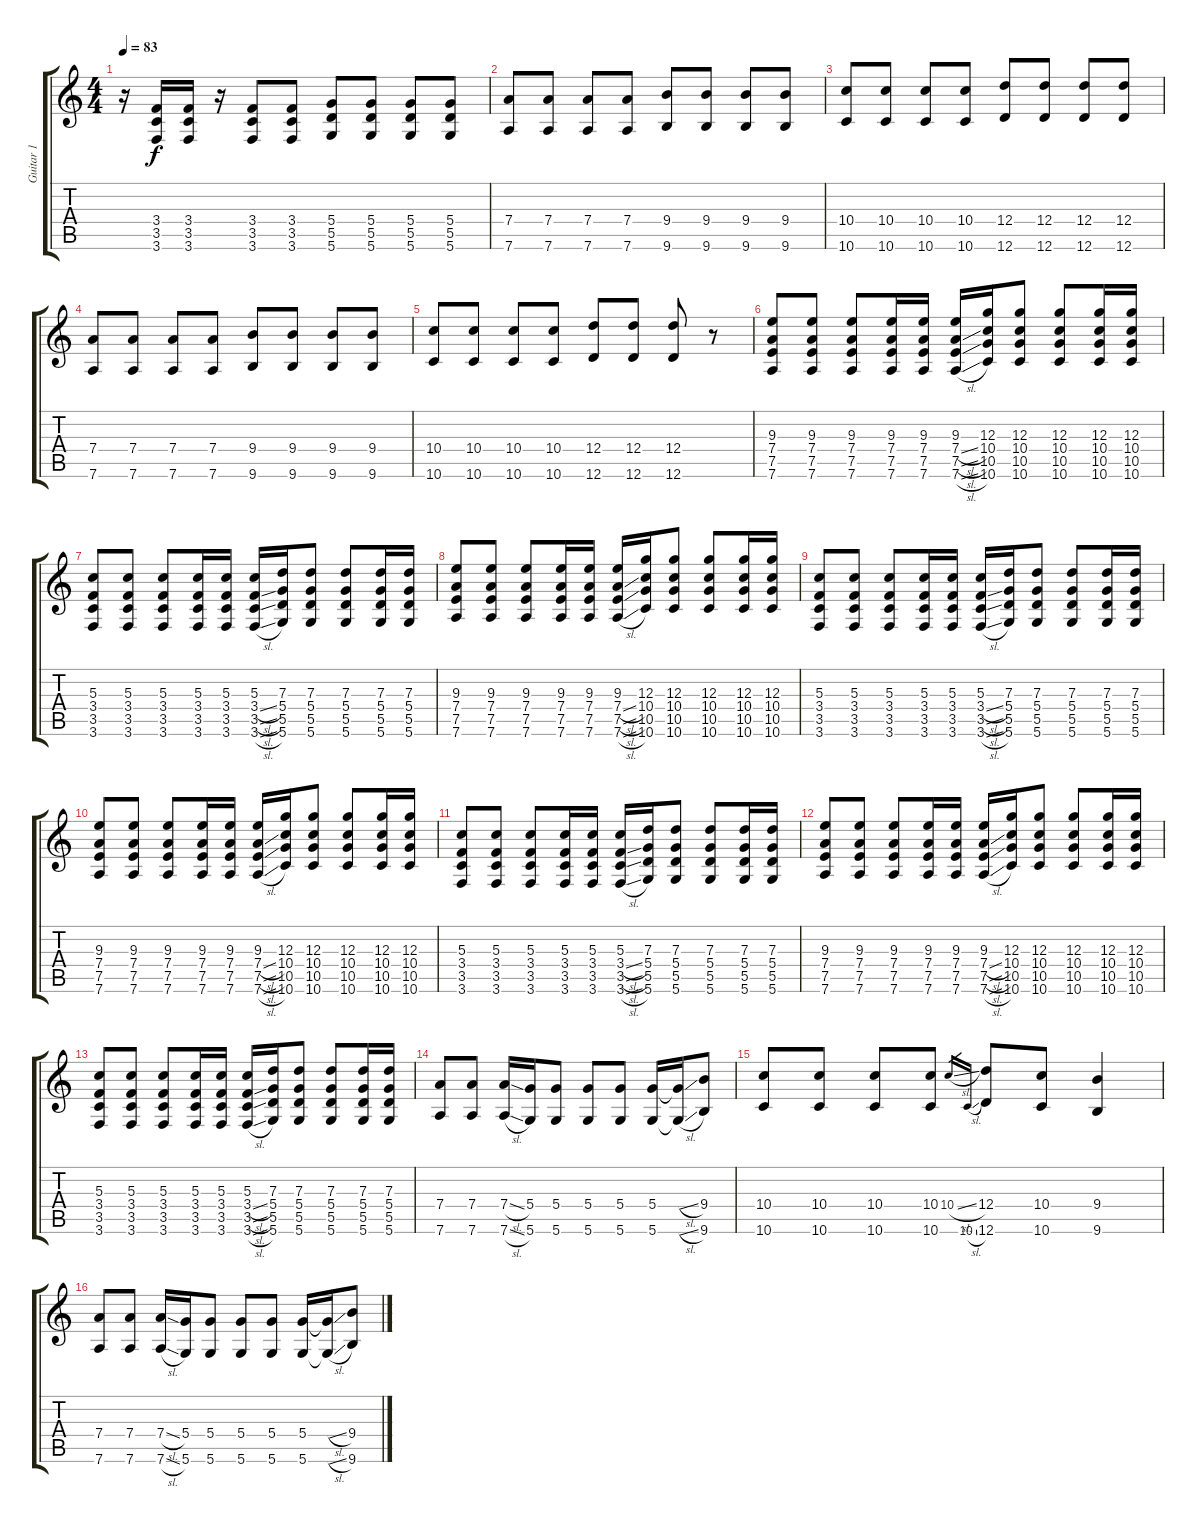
\track ("Guitar 1" "Guitar 1") {instrument electricguitarclean}
\staff {score tabs}
\tuning (E4 B3 G3 D3 A2 D2) {hide}
\ts (4 4)
\tempo 83
\clef g2
\ks c
r.16{dy f} (3.4 3.5 3.6).16 (3.4 3.5 3.6).16 r.16 (3.4 3.5 3.6).8 (3.4 3.5 3.6).8 (5.4 5.5 5.6).8 (5.4 5.5 5.6).8 (5.4 5.5 5.6).8 (5.4 5.5 5.6).8 |
(7.4 7.6).8{volume 7} (7.4 7.6).8 (7.4 7.6).8 (7.4 7.6).8 (9.4 9.6).8 (9.4 9.6).8 (9.4 9.6).8 (9.4 9.6).8 |
(10.4 10.6).8 (10.4 10.6).8 (10.4 10.6).8 (10.4 10.6).8 (12.4 12.6).8 (12.4 12.6).8 (12.4 12.6).8 (12.4 12.6).8 |
(7.4 7.6).8 (7.4 7.6).8 (7.4 7.6).8 (7.4 7.6).8 (9.4 9.6).8 (9.4 9.6).8 (9.4 9.6).8 (9.4 9.6).8 |
(10.4 10.6).8 (10.4 10.6).8 (10.4 10.6).8 (10.4 10.6).8 (12.4 12.6).8 (12.4 12.6).8 (12.4 12.6).8 r.8 |
(9.3 7.4 7.5 7.6).8{volume 13} (9.3 7.4 7.5 7.6).8 (9.3 7.4 7.5 7.6).8 (9.3 7.4 7.5 7.6).16 (9.3 7.4 7.5 7.6).16 (9.3 7.4{sl} 7.5{sl} 7.6{sl}).16 (12.3 10.4 10.5 10.6).16 (12.3 10.4 10.5 10.6).8 (12.3 10.4 10.5 10.6).8 (12.3 10.4 10.5 10.6).16 (12.3 10.4 10.5 10.6).16 |
(5.3 3.4 3.5 3.6).8 (5.3 3.4 3.5 3.6).8 (5.3 3.4 3.5 3.6).8 (5.3 3.4 3.5 3.6).16 (5.3 3.4 3.5 3.6).16 (5.3 3.4{sl} 3.5{sl} 3.6{sl}).16 (7.3 5.4 5.5 5.6).16 (7.3 5.4 5.5 5.6).8 (7.3 5.4 5.5 5.6).8 (7.3 5.4 5.5 5.6).16 (7.3 5.4 5.5 5.6).16 |
(9.3 7.4 7.5 7.6).8 (9.3 7.4 7.5 7.6).8 (9.3 7.4 7.5 7.6).8 (9.3 7.4 7.5 7.6).16 (9.3 7.4 7.5 7.6).16 (9.3 7.4{sl} 7.5{sl} 7.6{sl}).16 (12.3 10.4 10.5 10.6).16 (12.3 10.4 10.5 10.6).8 (12.3 10.4 10.5 10.6).8 (12.3 10.4 10.5 10.6).16 (12.3 10.4 10.5 10.6).16 |
(5.3 3.4 3.5 3.6).8 (5.3 3.4 3.5 3.6).8 (5.3 3.4 3.5 3.6).8 (5.3 3.4 3.5 3.6).16 (5.3 3.4 3.5 3.6).16 (5.3 3.4{sl} 3.5{sl} 3.6{sl}).16 (7.3 5.4 5.5 5.6).16 (7.3 5.4 5.5 5.6).8 (7.3 5.4 5.5 5.6).8 (7.3 5.4 5.5 5.6).16 (7.3 5.4 5.5 5.6).16 |
(9.3 7.4 7.5 7.6).8 (9.3 7.4 7.5 7.6).8 (9.3 7.4 7.5 7.6).8 (9.3 7.4 7.5 7.6).16 (9.3 7.4 7.5 7.6).16 (9.3 7.4{sl} 7.5{sl} 7.6{sl}).16 (12.3 10.4 10.5 10.6).16 (12.3 10.4 10.5 10.6).8 (12.3 10.4 10.5 10.6).8 (12.3 10.4 10.5 10.6).16 (12.3 10.4 10.5 10.6).16 |
(5.3 3.4 3.5 3.6).8 (5.3 3.4 3.5 3.6).8 (5.3 3.4 3.5 3.6).8 (5.3 3.4 3.5 3.6).16 (5.3 3.4 3.5 3.6).16 (5.3 3.4{sl} 3.5{sl} 3.6{sl}).16 (7.3 5.4 5.5 5.6).16 (7.3 5.4 5.5 5.6).8 (7.3 5.4 5.5 5.6).8 (7.3 5.4 5.5 5.6).16 (7.3 5.4 5.5 5.6).16 |
(9.3 7.4 7.5 7.6).8 (9.3 7.4 7.5 7.6).8 (9.3 7.4 7.5 7.6).8 (9.3 7.4 7.5 7.6).16 (9.3 7.4 7.5 7.6).16 (9.3 7.4{sl} 7.5{sl} 7.6{sl}).16 (12.3 10.4 10.5 10.6).16 (12.3 10.4 10.5 10.6).8 (12.3 10.4 10.5 10.6).8 (12.3 10.4 10.5 10.6).16 (12.3 10.4 10.5 10.6).16 |
(5.3 3.4 3.5 3.6).8 (5.3 3.4 3.5 3.6).8 (5.3 3.4 3.5 3.6).8 (5.3 3.4 3.5 3.6).16 (5.3 3.4 3.5 3.6).16 (5.3 3.4{sl} 3.5{sl} 3.6{sl}).16 (7.3 5.4 5.5 5.6).16 (7.3 5.4 5.5 5.6).8 (7.3 5.4 5.5 5.6).8 (7.3 5.4 5.5 5.6).16 (7.3 5.4 5.5 5.6).16 |
(7.4 7.6).8{volume 15 balance 10} (7.4 7.6).8 (7.4{sl} 7.6{sl}).16 (5.4 5.6).16 (5.4 5.6).8 (5.4 5.6).8 (5.4 5.6).8 (5.4 5.6).16 (5.4{sl t} 5.6{sl t}).16 (9.4 9.6).8 |
(10.4 10.6).8 (10.4 10.6).8 (10.4 10.6).8 (10.4 10.6).8 10.4{sl}.16{gr} 10.6{sl}.16{gr} (12.4 12.6).8 (10.4 10.6).8 (9.4 9.6).4 |
(7.4 7.6).8 (7.4 7.6).8 (7.4{sl} 7.6{sl}).16 (5.4 5.6).16 (5.4 5.6).8 (5.4 5.6).8 (5.4 5.6).8 (5.4 5.6).16 (5.4{sl t} 5.6{sl t}).16 (9.4 9.6).8
